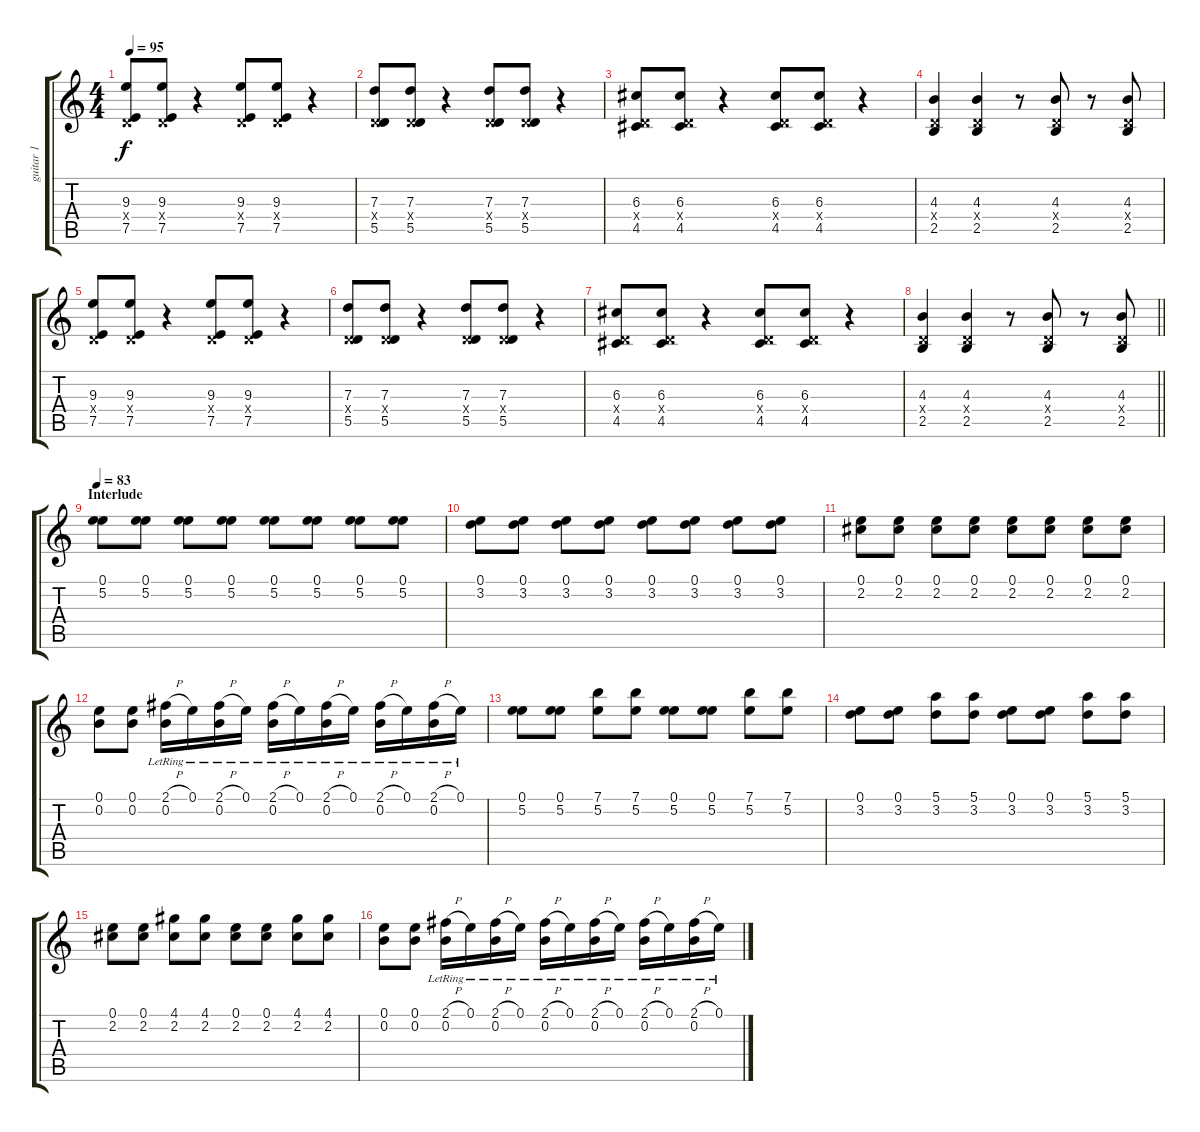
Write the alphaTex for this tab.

\track ("guitar 1" "guitar 1") {instrument electricguitarclean}
\staff {score tabs}
\tuning (E4 B3 G3 D3 A2 E2) {hide}
\ts (4 4)
\tempo 95
\clef g2
\ks c
(9.3 0.4{x} 7.5).8{dy f} (9.3 0.4{x} 7.5).8 r.4 (9.3 0.4{x} 7.5).8 (9.3 0.4{x} 7.5).8 r.4 |
(7.3 0.4{x} 5.5).8 (7.3 0.4{x} 5.5).8 r.4 (7.3 0.4{x} 5.5).8 (7.3 0.4{x} 5.5).8 r.4 |
(6.3 0.4{x} 4.5).8 (6.3 0.4{x} 4.5).8 r.4 (6.3 0.4{x} 4.5).8 (6.3 0.4{x} 4.5).8 r.4 |
(4.3 0.4{x} 2.5).4 (4.3 0.4{x} 2.5).4 r.8 (4.3 0.4{x} 2.5).8 r.8 (4.3 0.4{x} 2.5).8 |
(9.3 0.4{x} 7.5).8 (9.3 0.4{x} 7.5).8 r.4 (9.3 0.4{x} 7.5).8 (9.3 0.4{x} 7.5).8 r.4 |
(7.3 0.4{x} 5.5).8 (7.3 0.4{x} 5.5).8 r.4 (7.3 0.4{x} 5.5).8 (7.3 0.4{x} 5.5).8 r.4 |
(6.3 0.4{x} 4.5).8 (6.3 0.4{x} 4.5).8 r.4 (6.3 0.4{x} 4.5).8 (6.3 0.4{x} 4.5).8 r.4 |
\barLineRight lightlight
(4.3 0.4{x} 2.5).4 (4.3 0.4{x} 2.5).4 r.8 (4.3 0.4{x} 2.5).8 r.8 (4.3 0.4{x} 2.5).8 |
\section ("" "Interlude")
\tempo 83
(0.1 5.2).8{volume 5 instrument electricguitarclean} (0.1 5.2).8 (0.1 5.2).8 (0.1 5.2).8 (0.1 5.2).8 (0.1 5.2).8 (0.1 5.2).8 (0.1 5.2).8 |
(0.1 3.2).8 (0.1 3.2).8 (0.1 3.2).8 (0.1 3.2).8 (0.1 3.2).8 (0.1 3.2).8 (0.1 3.2).8 (0.1 3.2).8 |
(0.1 2.2).8 (0.1 2.2).8 (0.1 2.2).8 (0.1 2.2).8 (0.1 2.2).8 (0.1 2.2).8 (0.1 2.2).8 (0.1 2.2).8 |
(0.1 0.2).8 (0.1 0.2).8 (2.1{h lr} 0.2{lr}).16 0.1{lr}.16 (2.1{h lr} 0.2{lr}).16 0.1{lr}.16 (2.1{h lr} 0.2{lr}).16 0.1{lr}.16 (2.1{h lr} 0.2{lr}).16 0.1{lr}.16 (2.1{h lr} 0.2{lr}).16 0.1{lr}.16 (2.1{h lr} 0.2{lr}).16 0.1{lr}.16 |
(0.1 5.2).8 (0.1 5.2).8 (7.1 5.2).8 (7.1 5.2).8 (0.1 5.2).8 (0.1 5.2).8 (7.1 5.2).8 (7.1 5.2).8 |
(0.1 3.2).8 (0.1 3.2).8 (5.1 3.2).8 (5.1 3.2).8 (0.1 3.2).8 (0.1 3.2).8 (5.1 3.2).8 (5.1 3.2).8 |
(0.1 2.2).8 (0.1 2.2).8 (4.1 2.2).8 (4.1 2.2).8 (0.1 2.2).8 (0.1 2.2).8 (4.1 2.2).8 (4.1 2.2).8 |
(0.1 0.2).8 (0.1 0.2).8 (2.1{h lr} 0.2{lr}).16 0.1{lr}.16 (2.1{h lr} 0.2{lr}).16 0.1{lr}.16 (2.1{h lr} 0.2{lr}).16 0.1{lr}.16 (2.1{h lr} 0.2{lr}).16 0.1{lr}.16 (2.1{h lr} 0.2{lr}).16 0.1{lr}.16 (2.1{h lr} 0.2{lr}).16 0.1{lr}.16
